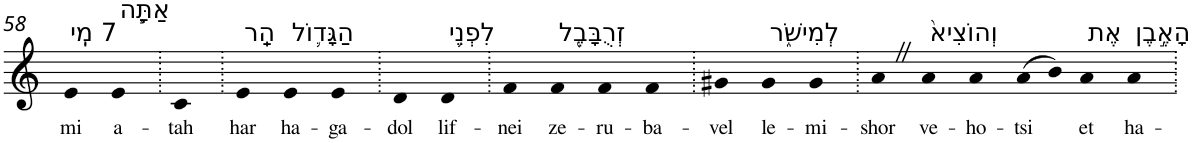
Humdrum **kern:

**kern	**text
*part1	*part1
*staff1	*staff1
*I"Piano	*
*I'Pno	*
!!LO:PB:g=z
*clefG2	*
*k[]	*
=58	=58
!LO:TX:a:t=7 מִֽי	!
!	!LO:LY:b
4e	mi
!LO:TX:a:t=אַתָּ֧ה	!
!	!LO:LY:b
4e	a-
=59.	=59.
!	!LO:LY:b
4c	-tah
=60.	=60.
!LO:TX:a:t=הַֽר	!
!	!LO:LY:b
4e	har
!LO:TX:a:t=הַגָּד֛וֹל	!
!	!LO:LY:b
4e	ha-
!	!LO:LY:b
4e	-ga-
=61.	=61.
!	!LO:LY:b
4d	-dol
!LO:TX:a:t=לִפְנֵ֥י	!
!	!LO:LY:b
4d	lif-
=62.	=62.
!	!LO:LY:b
4f	-nei
!LO:TX:a:t=זְרֻבָּבֶ֖ל	!
!	!LO:LY:b
4f	ze-
!	!LO:LY:b
4f	-ru-
!	!LO:LY:b
4f	-ba-
=63.	=63.
!	!LO:LY:b
4g#X	-vel
!LO:TX:a:t=לְמִישֹׁ֑ר	!
!	!LO:LY:b
4g#	le-
!	!LO:LY:b
4g#	-mi-
=64.	=64.
!	!LO:LY:b
4aZ	-shor
!LO:TX:a:t=וְהוֹצִיא֙	!
!	!LO:LY:b
4a	ve-
!	!LO:LY:b
4a	-ho-
!	!LO:LY:b
(>8a	-tsi
8b)	.
!LO:TX:a:t=אֶת	!
!	!LO:LY:b
4a	et
!LO:TX:a:t=הָאֶ֣בֶן	!
!	!LO:LY:b
4a	ha-
=.	=.
*-	*-
